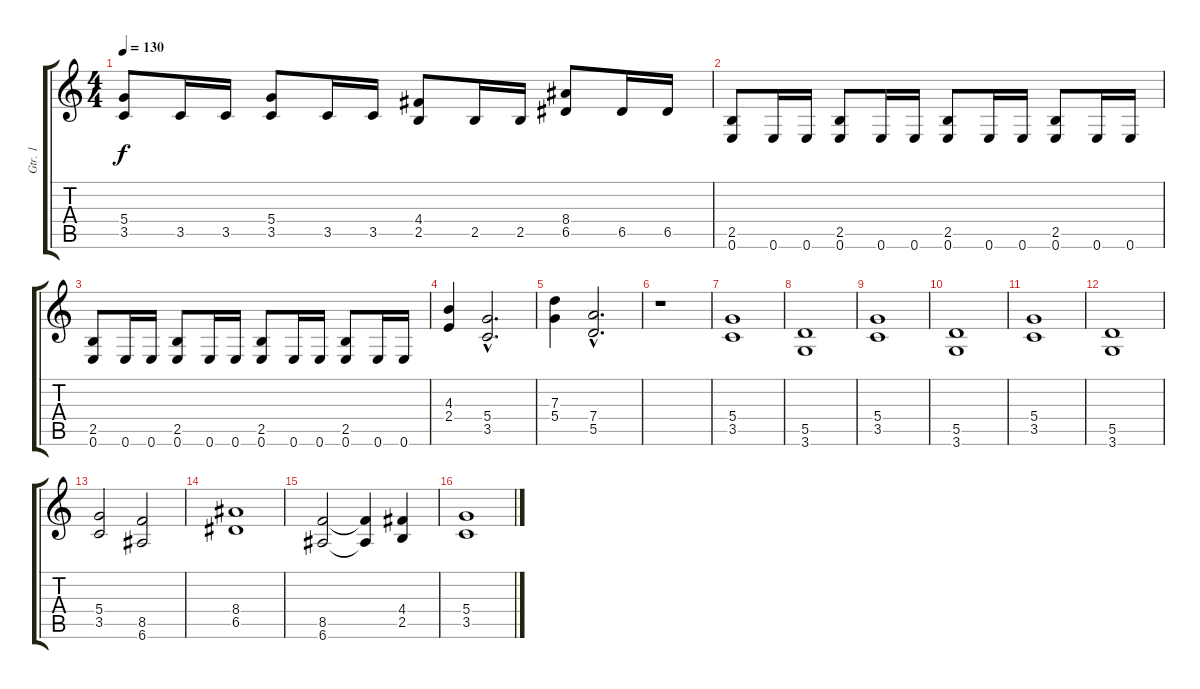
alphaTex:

\track ("Gtr. 1" "Gtr. 1") {instrument distortionguitar}
\staff {score tabs}
\tuning (E4 B3 G3 D3 A2 E2) {hide}
\ts (4 4)
\tempo 130
\clef g2
\ks c
(5.4 3.5).8{dy f} 3.5.16 3.5.16 (5.4 3.5).8 3.5.16 3.5.16 (4.4 2.5).8 2.5.16 2.5.16 (8.4 6.5).8 6.5.16 6.5.16 |
(2.5 0.6).8 0.6.16 0.6.16 (2.5 0.6).8 0.6.16 0.6.16 (2.5 0.6).8 0.6.16 0.6.16 (2.5 0.6).8 0.6.16 0.6.16 |
(2.5 0.6).8 0.6.16 0.6.16 (2.5 0.6).8 0.6.16 0.6.16 (2.5 0.6).8 0.6.16 0.6.16 (2.5 0.6).8 0.6.16 0.6.16 |
(4.3 2.4).4 (5.4{hac} 3.5{hac}).2{d} |
(7.3 5.4).4 (7.4{hac} 5.5{hac}).2{d} |
r.1 |
(5.4 3.5).1 |
(5.5 3.6).1 |
(5.4 3.5).1 |
(5.5 3.6).1 |
(5.4 3.5).1 |
(5.5 3.6).1 |
(5.4 3.5).2 (8.5 6.6).2 |
(8.4 6.5).1 |
(8.5 6.6).2 (8.5{t} 6.6{t}).4 (4.4 2.5).4 |
(5.4 3.5).1
